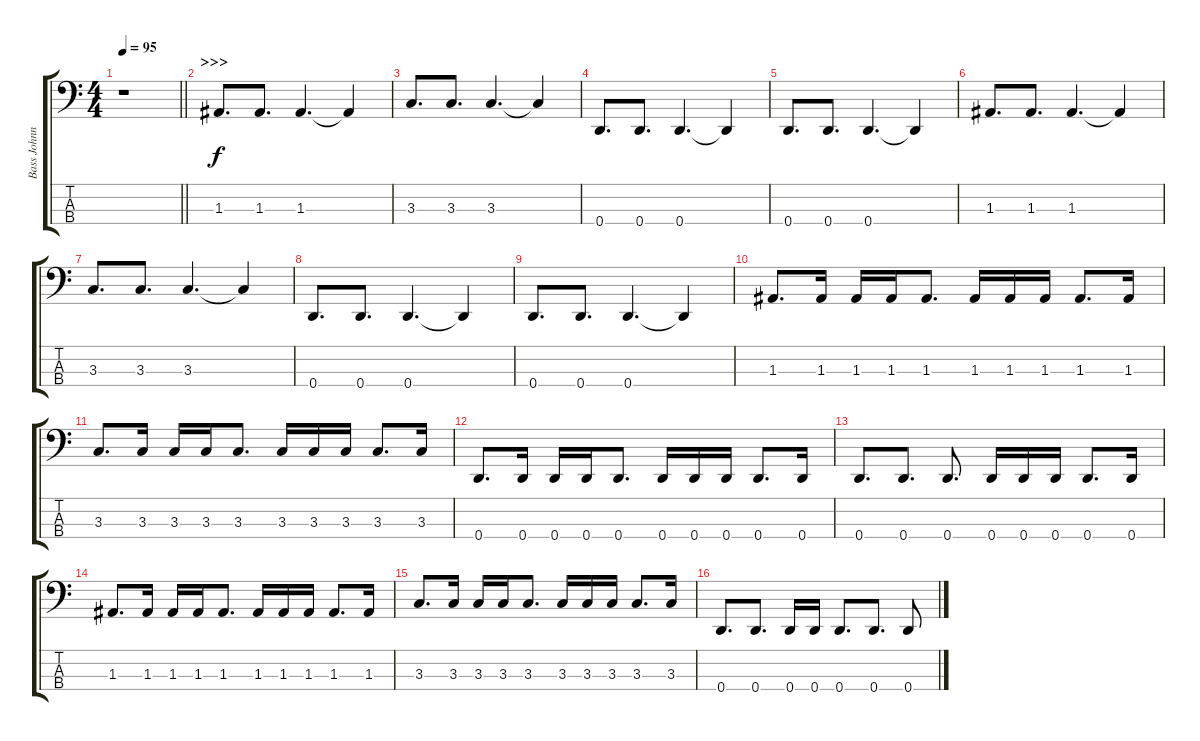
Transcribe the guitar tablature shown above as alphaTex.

\track ("Bass Johnny" "Bass Johnn") {instrument electricbassfinger}
\staff {score tabs}
\tuning (G2 D2 A1 D1) {hide}
\ts (4 4)
\tempo 95
\clef f4
\barLineRight lightlight
\ks c
r.1{dy f} |
\section ("" ">>>")
1.3.8{d volume 16} 1.3.8{d} 1.3.4{d} 1.3{t}.4 |
3.3.8{d} 3.3.8{d} 3.3.4{d} 3.3{t}.4 |
0.4.8{d} 0.4.8{d} 0.4.4{d} 0.4{t}.4 |
0.4.8{d} 0.4.8{d} 0.4.4{d} 0.4{t}.4 |
1.3.8{d} 1.3.8{d} 1.3.4{d} 1.3{t}.4 |
3.3.8{d} 3.3.8{d} 3.3.4{d} 3.3{t}.4 |
0.4.8{d} 0.4.8{d} 0.4.4{d} 0.4{t}.4 |
0.4.8{d} 0.4.8{d} 0.4.4{d} 0.4{t}.4 |
1.3.8{d} 1.3.16 1.3.16 1.3.16 1.3.8{d} 1.3.16 1.3.16 1.3.16 1.3.8{d} 1.3.16 |
3.3.8{d} 3.3.16 3.3.16 3.3.16 3.3.8{d} 3.3.16 3.3.16 3.3.16 3.3.8{d} 3.3.16 |
0.4.8{d} 0.4.16 0.4.16 0.4.16 0.4.8{d} 0.4.16 0.4.16 0.4.16 0.4.8{d} 0.4.16 |
0.4.8{d} 0.4.8{d} 0.4.8{d} 0.4.16 0.4.16 0.4.16 0.4.8{d} 0.4.16 |
1.3.8{d} 1.3.16 1.3.16 1.3.16 1.3.8{d} 1.3.16 1.3.16 1.3.16 1.3.8{d} 1.3.16 |
3.3.8{d} 3.3.16 3.3.16 3.3.16 3.3.8{d} 3.3.16 3.3.16 3.3.16 3.3.8{d} 3.3.16 |
0.4.8{d} 0.4.8{d} 0.4.16 0.4.16 0.4.8{d} 0.4.8{d} 0.4.8
